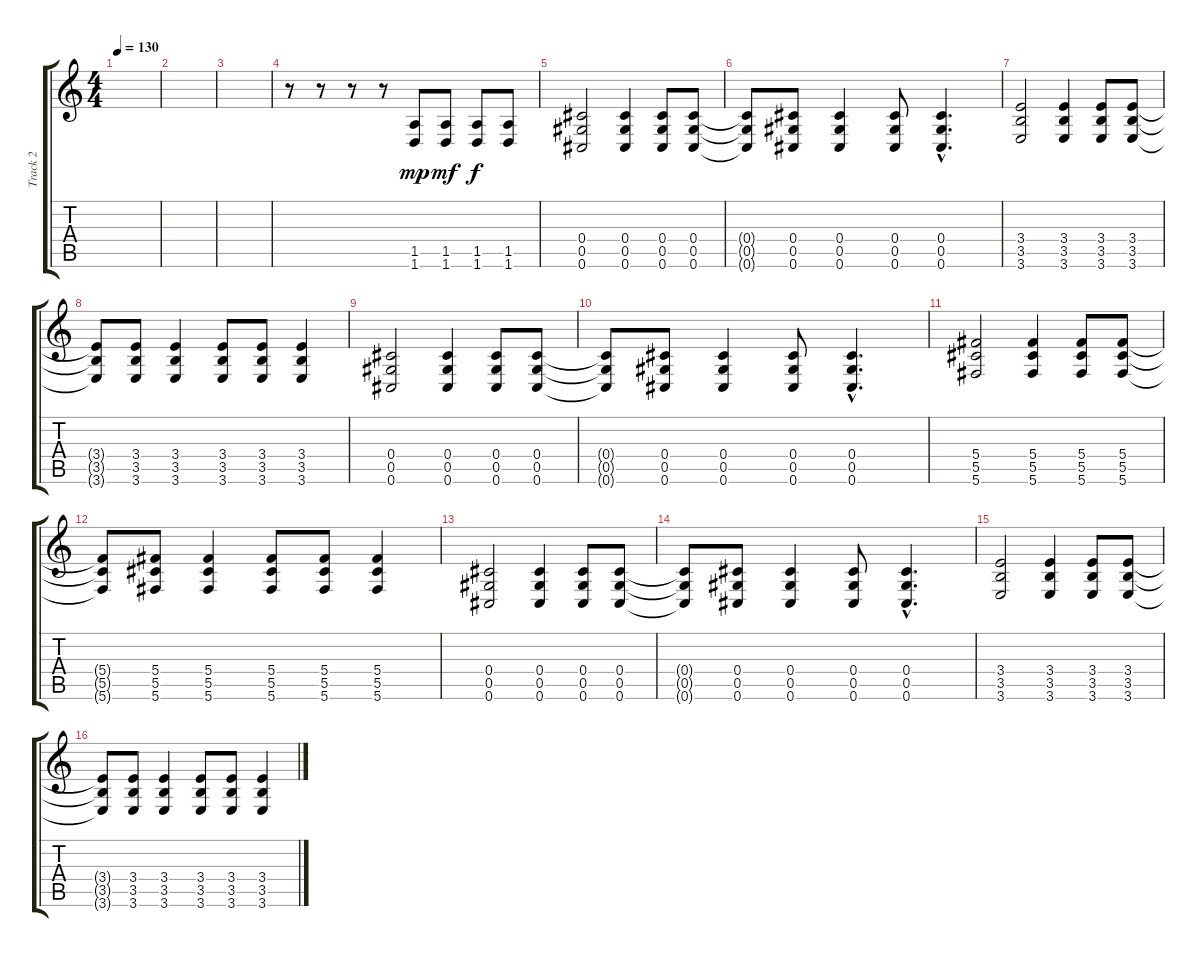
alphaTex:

\track ("Track 2" "Track 2") {instrument distortionguitar}
\staff {score tabs}
\tuning (Eb4 Bb3 Gb3 Db3 Ab2 Db2) {hide}
\ts (4 4)
\tempo 130
\clef g2
\ks c
|
|
|
r.8 r.8 r.8 r.8 (1.5 1.6).8{dy mp} (1.5 1.6).8{dy mf} (1.5 1.6).8{dy f} (1.5 1.6).8 |
(0.4 0.5 0.6).2 (0.4 0.5 0.6).4 (0.4 0.5 0.6).8 (0.4 0.5 0.6).8 |
(0.4{t} 0.5{t} 0.6{t}).8 (0.4 0.5 0.6).8 (0.4 0.5 0.6).4 (0.4 0.5 0.6).8 (0.4{hac} 0.5{hac} 0.6{hac}).4{d} |
(3.4 3.5 3.6).2 (3.4 3.5 3.6).4 (3.4 3.5 3.6).8 (3.4 3.5 3.6).8 |
(3.4{t} 3.5{t} 3.6{t}).8 (3.4 3.5 3.6).8 (3.4 3.5 3.6).4 (3.4 3.5 3.6).8 (3.4 3.5 3.6).8 (3.4 3.5 3.6).4 |
(0.4 0.5 0.6).2 (0.4 0.5 0.6).4 (0.4 0.5 0.6).8 (0.4 0.5 0.6).8 |
(0.4{t} 0.5{t} 0.6{t}).8 (0.4 0.5 0.6).8 (0.4 0.5 0.6).4 (0.4 0.5 0.6).8 (0.4{hac} 0.5{hac} 0.6{hac}).4{d} |
(5.4 5.5 5.6).2 (5.4 5.5 5.6).4 (5.4 5.5 5.6).8 (5.4 5.5 5.6).8 |
(5.4{t} 5.5{t} 5.6{t}).8 (5.4 5.5 5.6).8 (5.4 5.5 5.6).4 (5.4 5.5 5.6).8 (5.4 5.5 5.6).8 (5.4 5.5 5.6).4 |
(0.4 0.5 0.6).2 (0.4 0.5 0.6).4 (0.4 0.5 0.6).8 (0.4 0.5 0.6).8 |
(0.4{t} 0.5{t} 0.6{t}).8 (0.4 0.5 0.6).8 (0.4 0.5 0.6).4 (0.4 0.5 0.6).8 (0.4{hac} 0.5{hac} 0.6{hac}).4{d} |
(3.4 3.5 3.6).2 (3.4 3.5 3.6).4 (3.4 3.5 3.6).8 (3.4 3.5 3.6).8 |
(3.4{t} 3.5{t} 3.6{t}).8 (3.4 3.5 3.6).8 (3.4 3.5 3.6).4 (3.4 3.5 3.6).8 (3.4 3.5 3.6).8 (3.4 3.5 3.6).4
